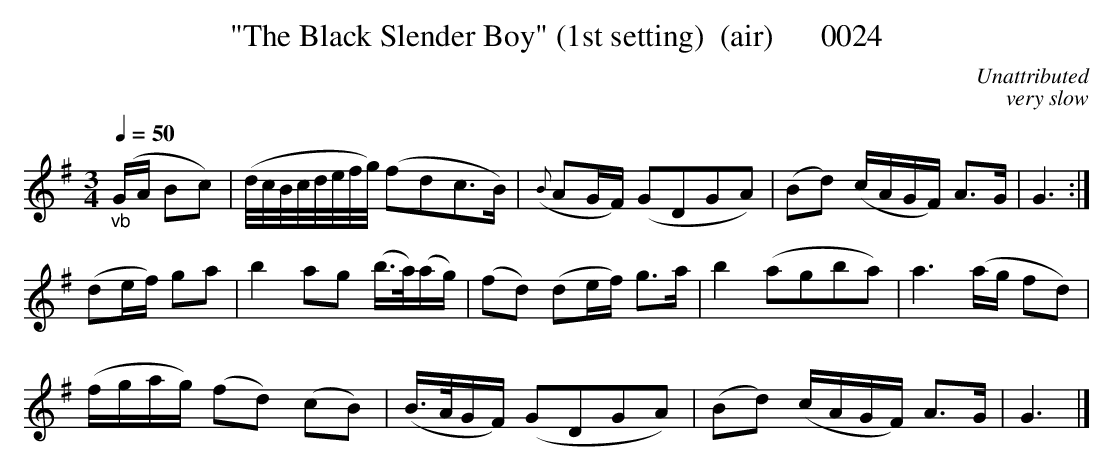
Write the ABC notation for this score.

X:1
T: "The Black Slender Boy" (1st setting)  (air)      0024
C:Unattributed
C:very slow
Q:1/4=50
M:3/4
L:1/8
K:G
"_vb"(G/2A/2 Bc)|(d/4c/4B/4c/4d/4e/4f/4g/4) (fdc3/2B/2)|({B}AG/2F/2) (GDGA)|(Bd) (c/2A/2G/2F/2) A3/2G/2|G3:|
(de/2f/2) ga|b2ag (b3/4a/4)(a/2g/2)|(fd) (de/2f/2) g3/2a/2|b2(agba)|a3(a/2g/2 fd)|
(f/2g/2a/2g/2) (fd) (cB)|(B3/4A/4G/2F/2) (GDGA)|(Bd) (c/2A/2G/2F/2) A3/2G/2|G3|]
